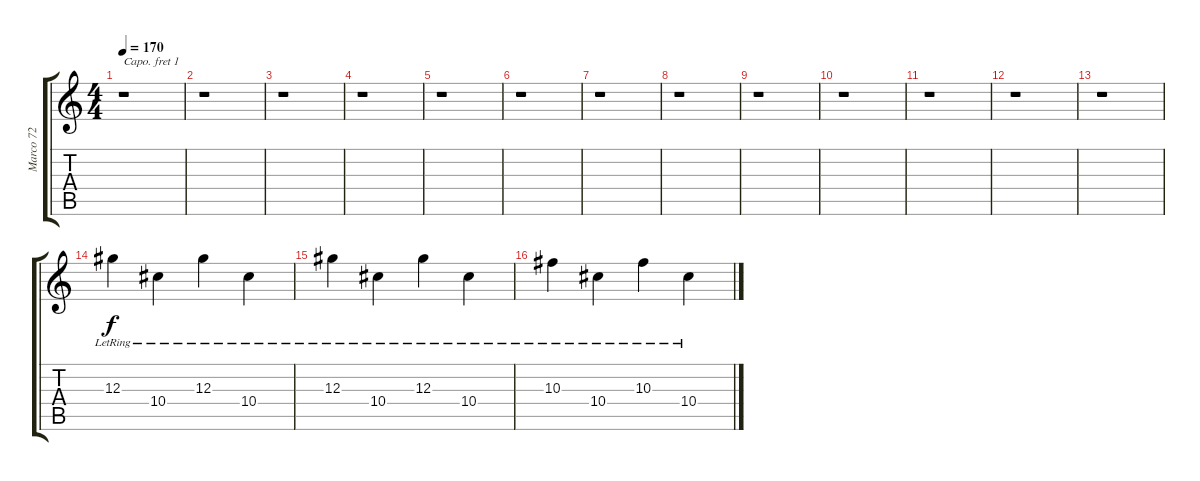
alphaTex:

\track ("Marco 72" "Marco 72") {instrument electricguitarclean}
\staff {score tabs}
\capo 1
\tuning (E4 B3 G3 D3 A2 E2) {hide}
\ts (4 4)
\tempo 170
\clef g2
\ks c
r.1{dy f} |
r.1 |
r.1 |
r.1 |
r.1 |
r.1 |
r.1 |
r.1 |
r.1 |
r.1 |
r.1 |
r.1 |
r.1 |
12.3{lr}.4{txt "" instrument electricguitarclean} 10.4{lr}.4 12.3{lr}.4 10.4{lr}.4 |
12.3{lr}.4 10.4{lr}.4 12.3{lr}.4 10.4{lr}.4 |
10.3{lr}.4 10.4{lr}.4 10.3{lr}.4 10.4{lr}.4
